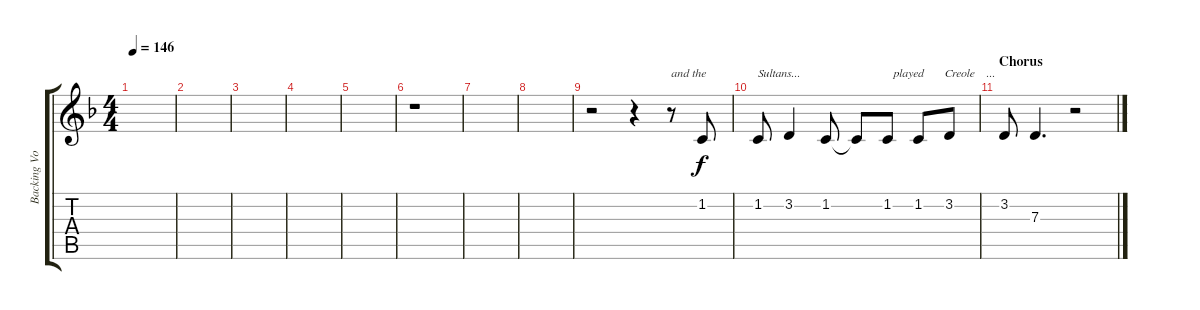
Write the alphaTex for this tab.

\track ("Backing Vocals" "Backing Vo") {instrument clarinet}
\staff {score tabs}
\tuning (E4 B3 G3 D3 A2 E2) {hide}
\ts (4 4)
\tempo 146
\clef g2
\ks f
|
|
|
|
|
r.1 |
|
|
r.2 r.4 r.8{txt "and the"} 1.2.8{dy f} |
1.2.8{txt "Sultans..."} 3.2.4 1.2.8 1.2{t}.8 1.2.8{txt "  played       Creole    ..."} 1.2.8 3.2.8 |
\section ("" "Chorus")
3.2.8 7.3.4{d} r.2
